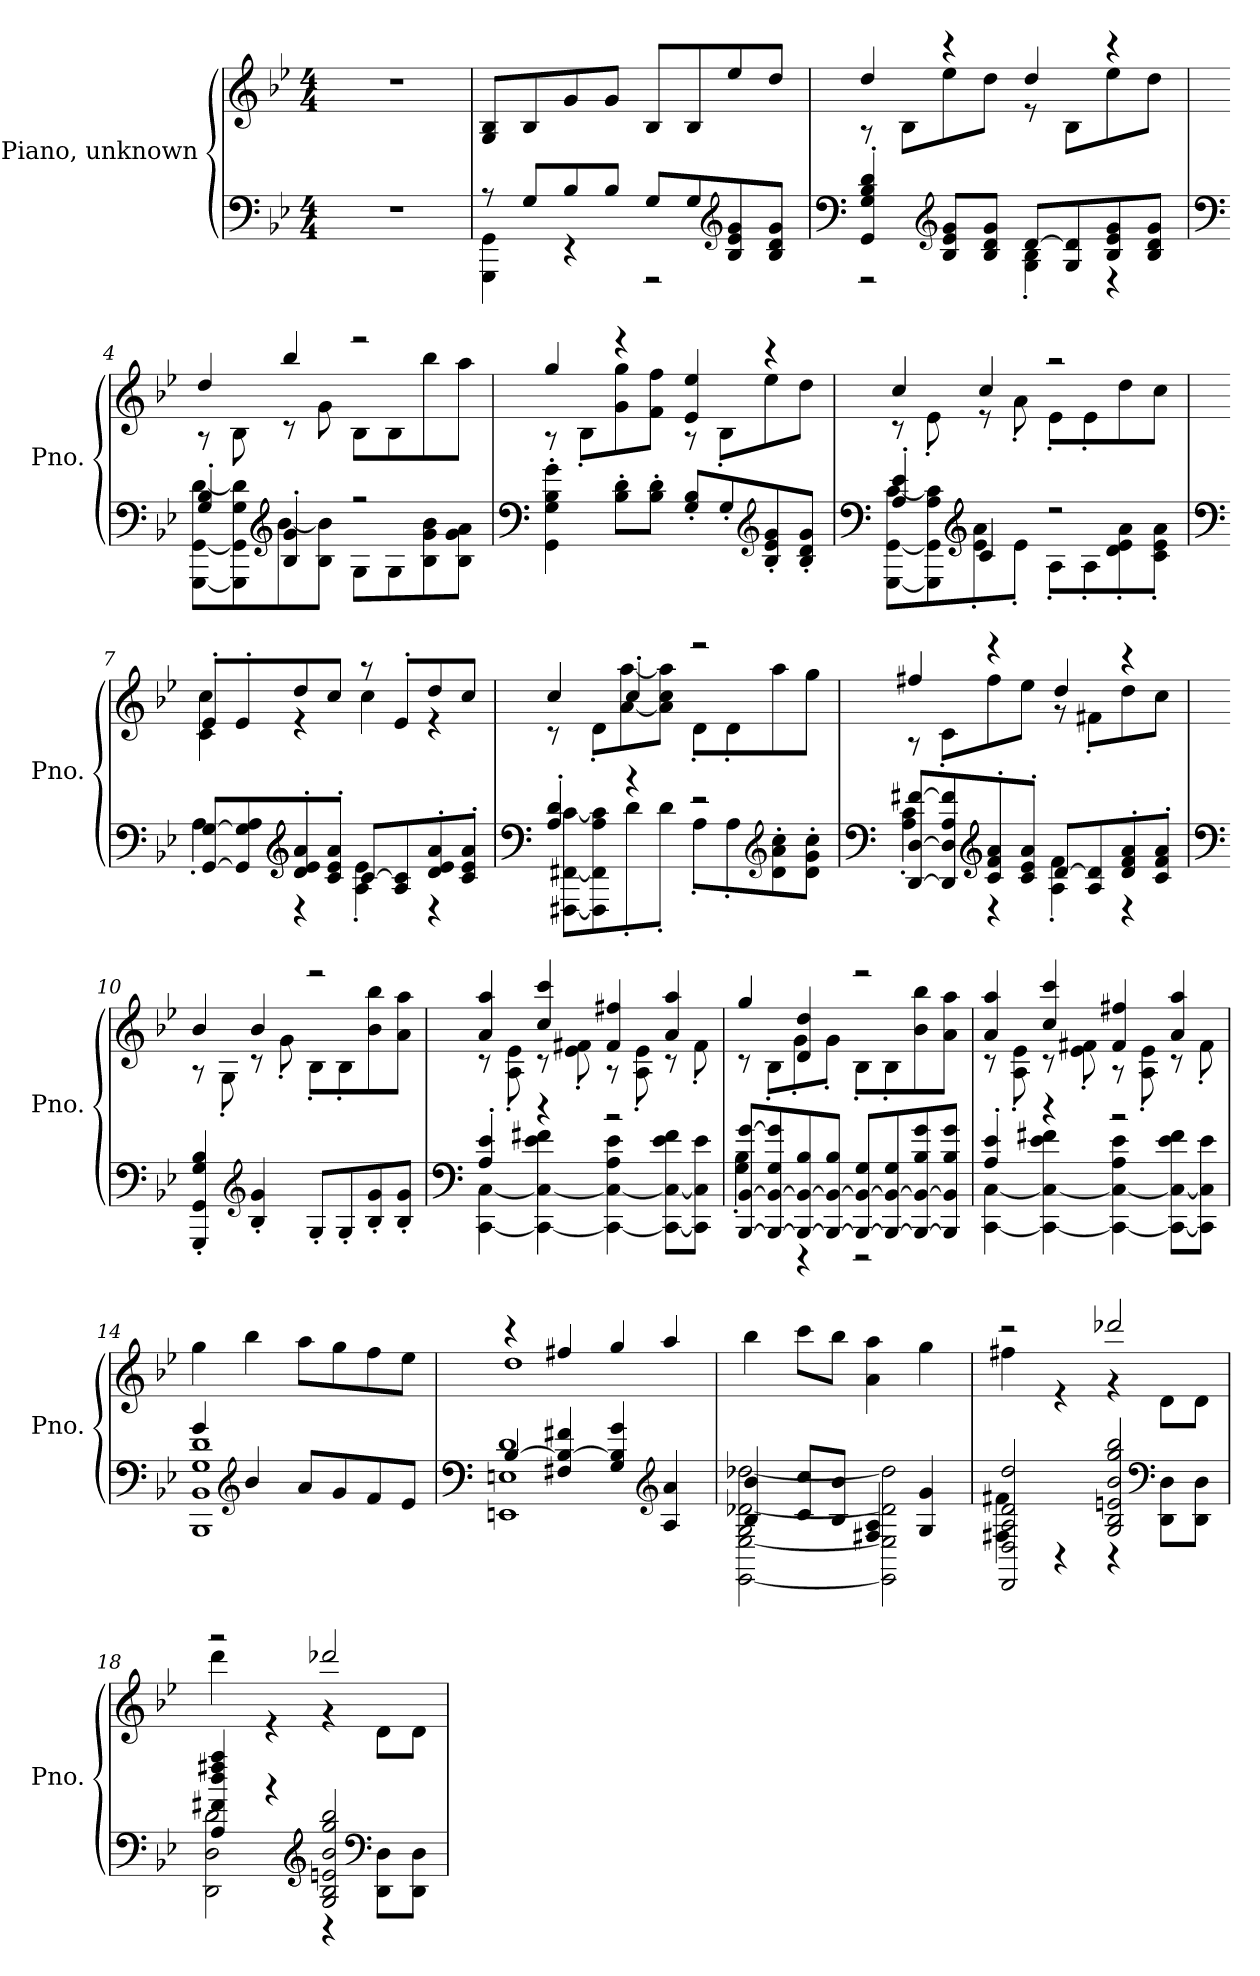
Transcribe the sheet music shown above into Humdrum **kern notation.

**kern	**kern
*part1	*part1
*staff2	*staff1
*I"Piano, unknown	*
*I'Pno.	*
*clefF4	*clefG2
*k[b-e-]	*k[b-e-]
*M4/4	*M4/4
*MM120	*MM120
=1	=1
1r	1r
=2	=2
*^	*
8r	4GGG\ 4GG\	8G/ 8B-/L
8G/L	.	8B-/
8B-/	4r	8g/
8B-/J	.	8g/J
8G/L	2r	8B-/L
8G/	.	8B-/
*clefG2	*	*
8B-/ 8e-/ 8g/	.	8ee-/
8B-/ 8d/ 8g/J	.	8dd/J
=3	=3	=3
*clefF4	*	*
*	*	*^
4GG/' 4G/' 4B-/' 4d/'	2r	4dd/	8r
.	.	.	8B-\L
*clefG2	*	*	*
8B-/ 8e-/ 8g/L	.	4r	8ee-\
8B-/ 8d/ 8g/J	.	.	8dd\J
[8d/L	4G\' 4B-\'	4dd/	8r
8G/ 8d/]	.	.	8B-\L
8B-/ 8e-/ 8g/	4r	4r	8ee-\
8B-/ 8d/ 8g/J	.	.	8dd\J
=4	=4	=4	=4
*clefF4	*	*	*
4G/' 4B-/'	[8GGG\ [8GG\ [8d\L	4dd/	8r
.	8GGG\] 8GG\] 8G\ 8d\]	.	8B-\
*clefG2	*	*	*
4B-/' 4g/'	[8b-\	4bb-/	8r
.	8B-\ 8b-\]J	.	8g\
2r	8G\L	2r	8B-\L
.	8G\	.	8B-\
.	8B-\ 8g\ 8b-\	.	8bb-\
.	8B-\ 8g\ 8a\J	.	8aa\J
*v	*v	*	*
!!LO:LB:g=z	!!
=5	=5	=5
*clefF4	*	*
4GG\' 4G\' 4B-\' 4g\'	4gg/	8r
.	.	8B-'\L
8B-\' 8d\'L	4r	8g\ 8gg\
8B-\' 8d\'J	.	8f\ 8ff\J
8G/' 8B-/'L	4e-/ 4ee-/	8r
8G'/	.	8B-'\L
*clefG2	*	*
8B-/' 8e-/' 8g/'	4r	8ee-\
8B-/' 8d/' 8g/'J	.	8dd\J
=6	=6	=6
*clefF4	*	*
*^	*	*
4A/' 4e-/'	[8GGG\ [8GG\ [8c\L	4cc/	8r
.	8GGG\] 8GG\] 8A\ 8c\]	.	8e-'\
*clefG2	*	*	*
4c/	8e-\' 8a\'	4cc/	8r
.	8e-'\J	.	8a'\
2r	8A'\L	2r	8e-'\L
.	8A'\	.	8e-'\
.	8d\' 8e-\' 8a\'	.	8dd\
.	8c\' 8e-\' 8a\'J	.	8cc\J
=7	=7	=7	=7
*clefF4	*	*	*
[8GG/ [8G/L	4A'\	8e-'/L	4c\ 4cc\
8GG/] 8G/] 8A/	.	8e-'/	.
*clefG2	*	*	*
8d/' 8e-/' 8a/'	4r	8dd/	4r
8c/' 8e-/' 8a/'J	.	8cc/J	.
[8c/L	4A\' 4e-\'	8r	4cc\
8A/ 8c/]	.	8e-'/L	.
8d/' 8e-/' 8a/'	4r	8dd/	4r
8c/' 8e-/' 8a/'J	.	8cc/J	.
!!LO:LB:g=z	!!
=8	=8	=8	=8
*clefF4	*	*	*
4A/' 4d/'	[8FFF#X\ [8FF#X\ [8c\L	4cc/	8r
.	8FFF#\] 8FF#\] 8A\ 8c\]	.	8d'\L
4r	8d'\	4cc'/	[8a\ [8aa\
.	8d'\J	.	8a\] 8cc\ 8aa\]J
2r	8A'\L	2r	8d'\L
.	8A'\	.	8d'\
*clefG2	*	*	*
.	8d\' 8a\' 8cc\'	.	8aa\
.	8d\' 8g\' 8cc\'J	.	8gg\J
=9	=9	=9	=9
*clefF4	*	*	*
[8DD/ [8D/ [8f#X/L	4A\' 4c\'	4ff#X/	8r
8DD/] 8D/] 8A/ 8f#/]	.	.	8c'\L
*clefG2	*	*	*
8c/' 8f#/' 8a/'	4r	4r	8ff#\
8c/' 8e-/' 8a/'J	.	.	8ee-\J
[8d/L	4A\' 4f#\'	4dd/	8r
8A/ 8d/]	.	.	8f#X'\L
8d/' 8f#/' 8a/'	4r	4r	8dd\
8c/' 8f#/' 8a/'J	.	.	8cc\J
*v	*v	*	*
=10	=10	=10
*clefF4	*	*
4GGG/' 4GG/' 4G/' 4B-/'	4b-/	8r
.	.	8G'\
*clefG2	*	*
4B-/' 4g/'	4b-/	8r
.	.	8g'\
8G'/L	2r	8B-'\L
8G'/	.	8B-'\
8B-/' 8g/'	.	8b-\ 8bb-\
8B-/' 8g/'J	.	8a\ 8aa\J
!!LO:LB:g=z	!!
=11	=11	=11
*clefF4	*	*
*^	*	*
4A/' 4e-/'	[4CC\ [4C\	4a/ 4aa/	8r
.	.	.	8A\' 8e-\'
4r	4CC\_ 4C\_ 4e-\ 4f#X\	4cc/ 4ccc/	8r
.	.	.	8e-\' 8f#X\'
2r	4CC\_ 4C\_ 4A\ 4e-\	4f#/ 4ff#X/	8r
.	.	.	8A\' 8e-\'
.	8CC\_ 8C\_ 8e-\ 8f#\L	4a/ 4aa/	8r
.	8CC\] 8C\] 8e-\J	.	8f#'\
=12	=12	=12	=12
[8BBB-/ [8BB-/ [8g/L	4G\' 4B-\'	4gg/	8r
8BBB-/_ 8BB-/_ 8G/ 8g/]	.	.	8B-'\L
8BBB-/_ 8BB-/_ 8B-/	4r	4d/ 4dd/	8g'\
8BBB-/_ 8BB-/_ 8B-/J	.	.	8g'\J
8BBB-/_ 8BB-/_ 8G/L	2r	2r	8B-'\L
8BBB-/_ 8BB-/_ 8G/	.	.	8B-'\
8BBB-/_ 8BB-/_ 8B-/ 8g/	.	.	8b-\ 8bb-\
8BBB-/] 8BB-/] 8B-/ 8g/J	.	.	8a\ 8aa\J
=13	=13	=13	=13
4A/' 4e-/'	[4CC\ [4C\	4a/ 4aa/	8r
.	.	.	8A\' 8e-\'
4r	4CC\_ 4C\_ 4e-\ 4f#X\	4cc/ 4ccc/	8r
.	.	.	8e-\' 8f#X\'
2r	4CC\_ 4C\_ 4A\ 4e-\	4f#/ 4ff#X/	8r
.	.	.	8A\' 8e-\'
.	8CC\_ 8C\_ 8e-\ 8f#\L	4a/ 4aa/	8r
.	8CC\] 8C\] 8e-\J	.	8f#'\
*	*	*v	*v
!!LO:LB:g=z
=14	=14	=14
4g/	1BBB- 1BB- 1G 1d	4gg\
*clefG2	*	*
4b-/	.	4bb-\
8a/L	.	8aa\L
8g/	.	8gg\
8f/	.	8ff\
8e-/J	.	8ee-\J
=15	=15	=15
*clefF4	*	*
*	*	*^
[4B-/	1EEn 1En 1d	4r	1dd
4F#X/ 4B-/_ 4f#X/	.	4ff#X/	.
4G/ 4B-/] 4g/	.	4gg/	.
*clefG2	*	*	*
4A/ 4a/	.	4aa/	.
*	*	*v	*v
=16	=16	=16
4B-/ 4b-/	[2EE-\ [2E-\ 2G\ [2d-X\ [2dd-X\	4bb-\
8c/ 8cc/L	.	8ccc\L
8B-/ 8b-/J	.	8bb-\J
4F#X/ 4A/	2EE-\] 2E-\] 2d-\] 2dd-\]	4a\ 4aa\
4G/ 4g/	.	4gg\
=17	=17	=17
*	*	*^
2DD/ 2D/ 2A/ 2d/ 2dd/	4F#X\ 4f#X\	2r	4ff#X\
.	4r	.	4r
2G/ 2B-/ 2en/ 2b-/ 2gg/ 2bb-/	4r	2ddd-X/	4r
*clefF4	*	*	*
.	8DD\ 8D\L	.	8d\L
.	8DD\ 8D\J	.	8d\J
!!LO:LB:g=z	!!
=18	=18	=18	=18
4A/ 4f#X/ 4dd/ 4ff#X/ 4aa/	2DD\ 2D\ 2d\	2r	4ddd\
4r	.	.	4r
*clefG2	*	*	*
2G/ 2B-/ 2en/ 2b-/ 2gg/ 2bb-/	4r	2ddd-X/	4r
*clefF4	*	*	*
.	8DD\ 8D\L	.	8d\L
.	8DD\ 8D\J	.	8d\J
*v	*v	*	*
*	*v	*v
=	=
*-	*-
